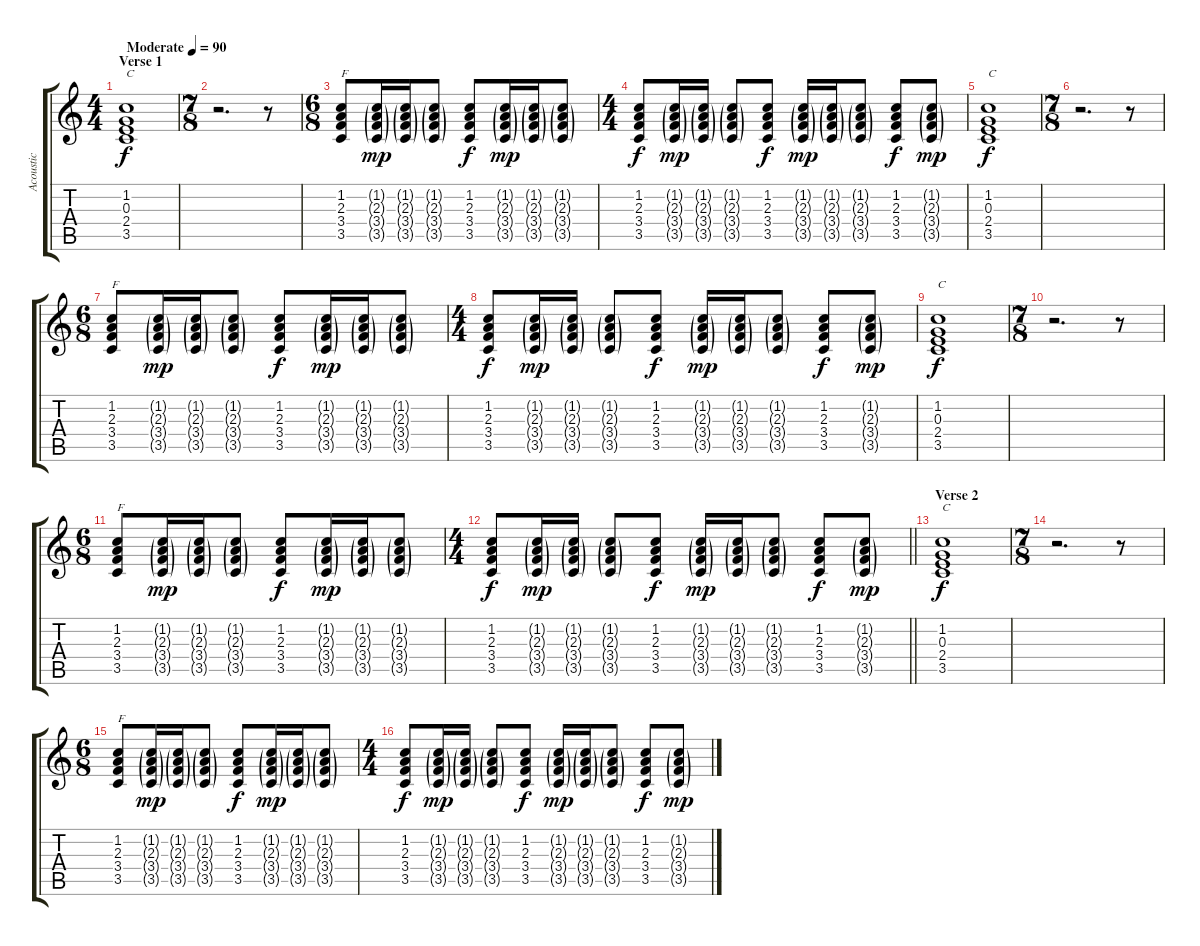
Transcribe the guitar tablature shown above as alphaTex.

\track ("Acoustic" "Acoustic") {instrument acousticguitarsteel}
\staff {score tabs}
\tuning (E4 B3 G3 D3 A2 E2) {hide}
\ts (4 4)
\section ("" "Verse 1")
\tempo (90 "Moderate")
\clef g2
\ks c
(1.2 0.3 2.4 3.5).1{txt "C" dy f instrument acousticguitarsteel} |
\ts (7 8)
r.2{d} r.8 |
\ts (6 8)
(1.2 2.3 3.4 3.5).8{txt "F"} (1.2{g} 2.3{g} 3.4{g} 3.5{g}).16{dy mp} (1.2{g} 2.3{g} 3.4{g} 3.5{g}).16 (1.2{g} 2.3{g} 3.4{g} 3.5{g}).8 (1.2 2.3 3.4 3.5).8{dy f} (1.2{g} 2.3{g} 3.4{g} 3.5{g}).16{dy mp} (1.2{g} 2.3{g} 3.4{g} 3.5{g}).16 (1.2{g} 2.3{g} 3.4{g} 3.5{g}).8 |
\ts (4 4)
(1.2 2.3 3.4 3.5).8{dy f} (1.2{g} 2.3{g} 3.4{g} 3.5{g}).16{dy mp} (1.2{g} 2.3{g} 3.4{g} 3.5{g}).16 (1.2{g} 2.3{g} 3.4{g} 3.5{g}).8 (1.2 2.3 3.4 3.5).8{dy f} (1.2{g} 2.3{g} 3.4{g} 3.5{g}).16{dy mp} (1.2{g} 2.3{g} 3.4{g} 3.5{g}).16 (1.2{g} 2.3{g} 3.4{g} 3.5{g}).8 (1.2 2.3 3.4 3.5).8{dy f} (1.2{g} 2.3{g} 3.4{g} 3.5{g}).8{dy mp} |
(1.2 0.3 2.4 3.5).1{txt "C" dy f} |
\ts (7 8)
r.2{d} r.8 |
\ts (6 8)
(1.2 2.3 3.4 3.5).8{txt "F"} (1.2{g} 2.3{g} 3.4{g} 3.5{g}).16{dy mp} (1.2{g} 2.3{g} 3.4{g} 3.5{g}).16 (1.2{g} 2.3{g} 3.4{g} 3.5{g}).8 (1.2 2.3 3.4 3.5).8{dy f} (1.2{g} 2.3{g} 3.4{g} 3.5{g}).16{dy mp} (1.2{g} 2.3{g} 3.4{g} 3.5{g}).16 (1.2{g} 2.3{g} 3.4{g} 3.5{g}).8 |
\ts (4 4)
(1.2 2.3 3.4 3.5).8{dy f} (1.2{g} 2.3{g} 3.4{g} 3.5{g}).16{dy mp} (1.2{g} 2.3{g} 3.4{g} 3.5{g}).16 (1.2{g} 2.3{g} 3.4{g} 3.5{g}).8 (1.2 2.3 3.4 3.5).8{dy f} (1.2{g} 2.3{g} 3.4{g} 3.5{g}).16{dy mp} (1.2{g} 2.3{g} 3.4{g} 3.5{g}).16 (1.2{g} 2.3{g} 3.4{g} 3.5{g}).8 (1.2 2.3 3.4 3.5).8{dy f} (1.2{g} 2.3{g} 3.4{g} 3.5{g}).8{dy mp} |
(1.2 0.3 2.4 3.5).1{txt "C" dy f} |
\ts (7 8)
r.2{d} r.8 |
\ts (6 8)
(1.2 2.3 3.4 3.5).8{txt "F"} (1.2{g} 2.3{g} 3.4{g} 3.5{g}).16{dy mp} (1.2{g} 2.3{g} 3.4{g} 3.5{g}).16 (1.2{g} 2.3{g} 3.4{g} 3.5{g}).8 (1.2 2.3 3.4 3.5).8{dy f} (1.2{g} 2.3{g} 3.4{g} 3.5{g}).16{dy mp} (1.2{g} 2.3{g} 3.4{g} 3.5{g}).16 (1.2{g} 2.3{g} 3.4{g} 3.5{g}).8 |
\ts (4 4)
\barLineRight lightlight
(1.2 2.3 3.4 3.5).8{dy f} (1.2{g} 2.3{g} 3.4{g} 3.5{g}).16{dy mp} (1.2{g} 2.3{g} 3.4{g} 3.5{g}).16 (1.2{g} 2.3{g} 3.4{g} 3.5{g}).8 (1.2 2.3 3.4 3.5).8{dy f} (1.2{g} 2.3{g} 3.4{g} 3.5{g}).16{dy mp} (1.2{g} 2.3{g} 3.4{g} 3.5{g}).16 (1.2{g} 2.3{g} 3.4{g} 3.5{g}).8 (1.2 2.3 3.4 3.5).8{dy f} (1.2{g} 2.3{g} 3.4{g} 3.5{g}).8{dy mp} |
\section ("" "Verse 2")
(1.2 0.3 2.4 3.5).1{txt "C" dy f} |
\ts (7 8)
r.2{d} r.8 |
\ts (6 8)
(1.2 2.3 3.4 3.5).8{txt "F"} (1.2{g} 2.3{g} 3.4{g} 3.5{g}).16{dy mp} (1.2{g} 2.3{g} 3.4{g} 3.5{g}).16 (1.2{g} 2.3{g} 3.4{g} 3.5{g}).8 (1.2 2.3 3.4 3.5).8{dy f} (1.2{g} 2.3{g} 3.4{g} 3.5{g}).16{dy mp} (1.2{g} 2.3{g} 3.4{g} 3.5{g}).16 (1.2{g} 2.3{g} 3.4{g} 3.5{g}).8 |
\ts (4 4)
(1.2 2.3 3.4 3.5).8{dy f} (1.2{g} 2.3{g} 3.4{g} 3.5{g}).16{dy mp} (1.2{g} 2.3{g} 3.4{g} 3.5{g}).16 (1.2{g} 2.3{g} 3.4{g} 3.5{g}).8 (1.2 2.3 3.4 3.5).8{dy f} (1.2{g} 2.3{g} 3.4{g} 3.5{g}).16{dy mp} (1.2{g} 2.3{g} 3.4{g} 3.5{g}).16 (1.2{g} 2.3{g} 3.4{g} 3.5{g}).8 (1.2 2.3 3.4 3.5).8{dy f} (1.2{g} 2.3{g} 3.4{g} 3.5{g}).8{dy mp}
